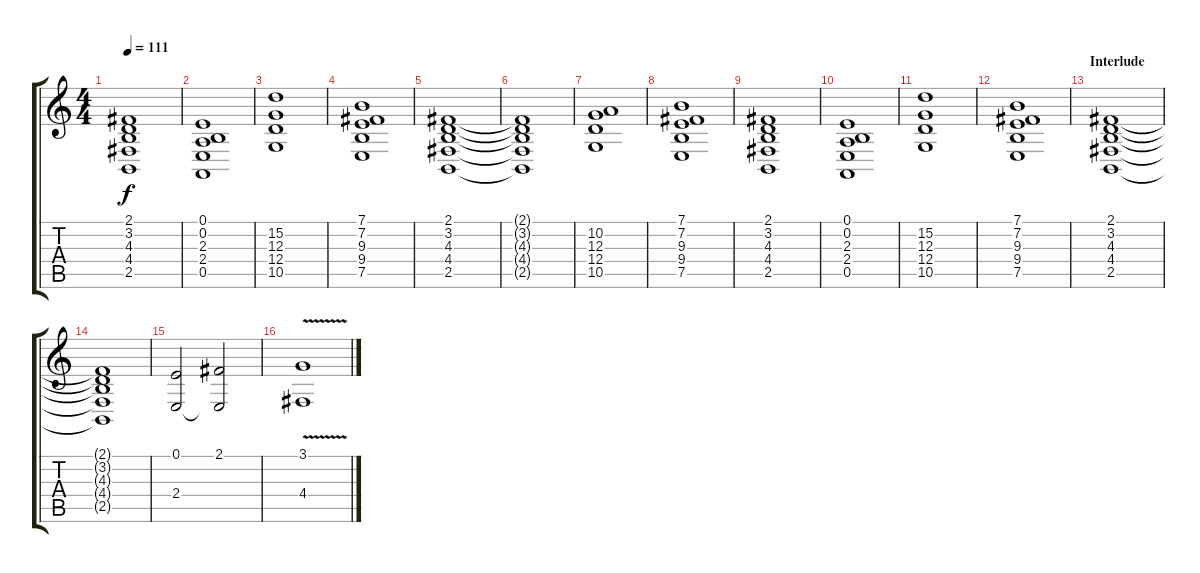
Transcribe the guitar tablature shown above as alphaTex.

\track "" {instrument stringensemble1}
\staff {score tabs}
\tuning (E4 B3 G3 D3 A2 E2) {hide}
\ts (4 4)
\tempo 111
\clef g2
\ks c
(2.1 3.2 4.3 4.4 2.5).1{dy f} |
(0.1 0.2 2.3 2.4 0.5).1 |
(15.2 12.3 12.4 10.5).1 |
(7.1 7.2 9.3 9.4 7.5).1 |
(2.1 3.2 4.3 4.4 2.5).1 |
(2.1{t} 3.2{t} 4.3{t} 4.4{t} 2.5{t}).1 |
(10.2 12.3 12.4 10.5).1 |
(7.1 7.2 9.3 9.4 7.5).1 |
(2.1 3.2 4.3 4.4 2.5).1 |
(0.1 0.2 2.3 2.4 0.5).1 |
(15.2 12.3 12.4 10.5).1 |
(7.1 7.2 9.3 9.4 7.5).1 |
\section ("" "Interlude")
(2.1 3.2 4.3 4.4 2.5).1{volume 7 instrument stringensemble1} |
(2.1{t} 3.2{t} 4.3{t} 4.4{t} 2.5{t}).1 |
(0.1 2.4).2{volume 11 instrument stringensemble2} (2.1 2.4{t}).2 |
(3.1{v} 4.4{v}).1
